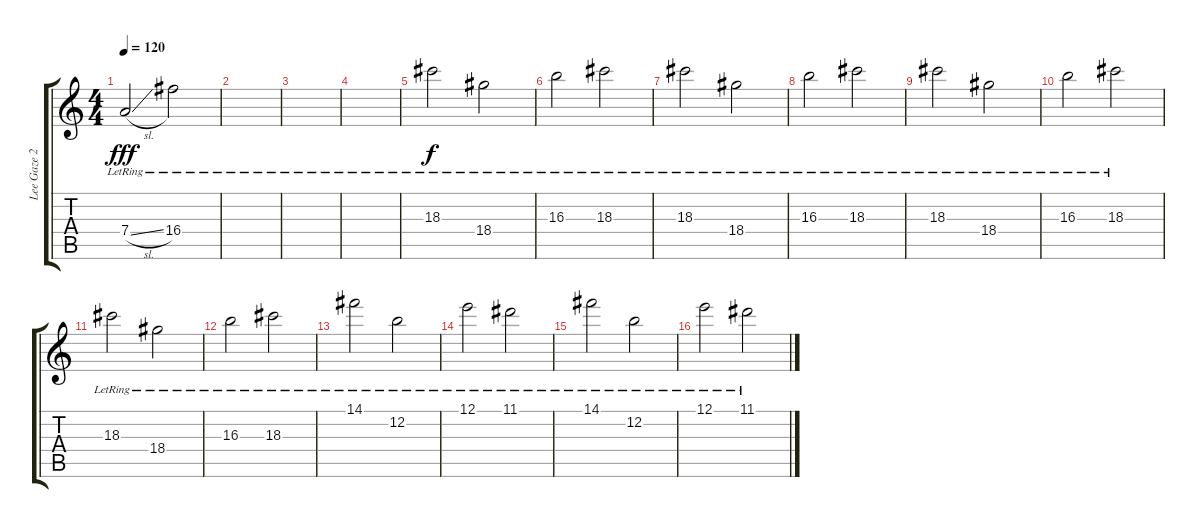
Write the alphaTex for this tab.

\track ("Lee Gaze 2" "Lee Gaze 2") {instrument distortionguitar}
\staff {score tabs}
\tuning (E4 B3 G3 D3 A2 D2) {hide}
\ts (4 4)
\tempo 120
\clef g2
\ks c
7.4{sl lr}.2{dy fff} 16.4{lr}.2 |
|
|
|
18.3{lr}.2{dy f} 18.4{lr}.2 |
16.3{lr}.2 18.3{lr}.2 |
18.3{lr}.2 18.4{lr}.2 |
16.3{lr}.2 18.3{lr}.2 |
18.3{lr}.2 18.4{lr}.2 |
16.3{lr}.2 18.3{lr}.2 |
18.3{lr}.2 18.4{lr}.2 |
16.3{lr}.2 18.3{lr}.2 |
14.1{lr}.2 12.2{lr}.2 |
12.1{lr}.2 11.1{lr}.2 |
14.1{lr}.2 12.2{lr}.2 |
12.1{lr}.2 11.1{lr}.2
